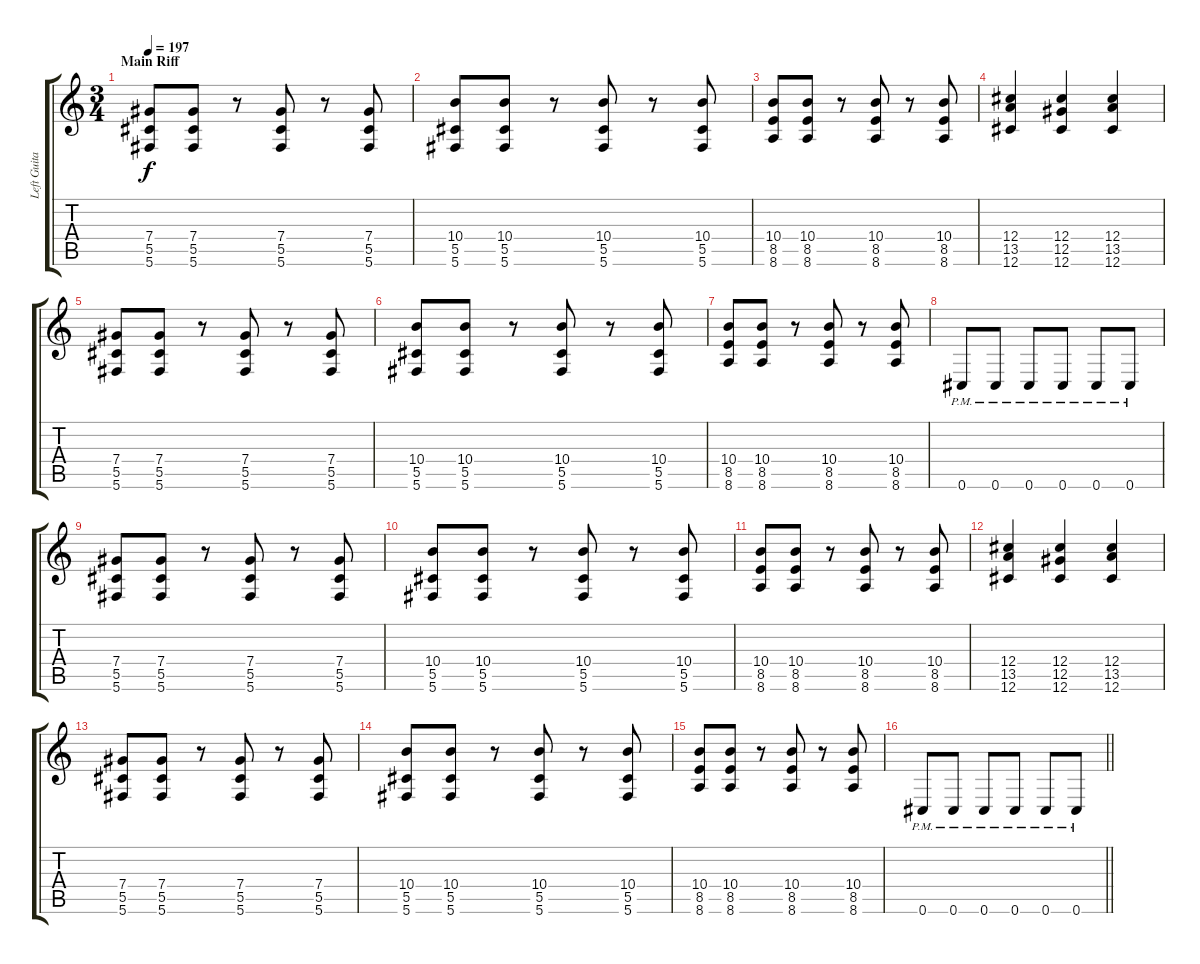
\track ("Left Guitar" "Left Guita") {instrument distortionguitar}
\staff {score tabs}
\tuning (Eb4 Bb3 Gb3 Db3 Ab2 Db2) {hide}
\ts (3 4)
\section ("" "Main Riff")
\tempo 197
\clef g2
\ks c
(7.4 5.5 5.6).8{dy f} (7.4 5.5 5.6).8 r.8 (7.4 5.5 5.6).8 r.8 (7.4 5.5 5.6).8 |
(10.4 5.5 5.6).8 (10.4 5.5 5.6).8 r.8 (10.4 5.5 5.6).8 r.8 (10.4 5.5 5.6).8 |
(10.4 8.5 8.6).8 (10.4 8.5 8.6).8 r.8 (10.4 8.5 8.6).8 r.8 (10.4 8.5 8.6).8 |
(12.4 13.5 12.6).4 (12.4 12.5 12.6).4 (12.4 13.5 12.6).4 |
(7.4 5.5 5.6).8 (7.4 5.5 5.6).8 r.8 (7.4 5.5 5.6).8 r.8 (7.4 5.5 5.6).8 |
(10.4 5.5 5.6).8 (10.4 5.5 5.6).8 r.8 (10.4 5.5 5.6).8 r.8 (10.4 5.5 5.6).8 |
(10.4 8.5 8.6).8 (10.4 8.5 8.6).8 r.8 (10.4 8.5 8.6).8 r.8 (10.4 8.5 8.6).8 |
0.6{pm}.8 0.6{pm}.8 0.6{pm}.8 0.6{pm}.8 0.6{pm}.8 0.6{pm}.8 |
(7.4 5.5 5.6).8 (7.4 5.5 5.6).8 r.8 (7.4 5.5 5.6).8 r.8 (7.4 5.5 5.6).8 |
(10.4 5.5 5.6).8 (10.4 5.5 5.6).8 r.8 (10.4 5.5 5.6).8 r.8 (10.4 5.5 5.6).8 |
(10.4 8.5 8.6).8 (10.4 8.5 8.6).8 r.8 (10.4 8.5 8.6).8 r.8 (10.4 8.5 8.6).8 |
(12.4 13.5 12.6).4 (12.4 12.5 12.6).4 (12.4 13.5 12.6).4 |
(7.4 5.5 5.6).8 (7.4 5.5 5.6).8 r.8 (7.4 5.5 5.6).8 r.8 (7.4 5.5 5.6).8 |
(10.4 5.5 5.6).8 (10.4 5.5 5.6).8 r.8 (10.4 5.5 5.6).8 r.8 (10.4 5.5 5.6).8 |
(10.4 8.5 8.6).8 (10.4 8.5 8.6).8 r.8 (10.4 8.5 8.6).8 r.8 (10.4 8.5 8.6).8 |
\barLineRight lightlight
0.6{pm}.8 0.6{pm}.8 0.6{pm}.8 0.6{pm}.8 0.6{pm}.8 0.6{pm}.8
